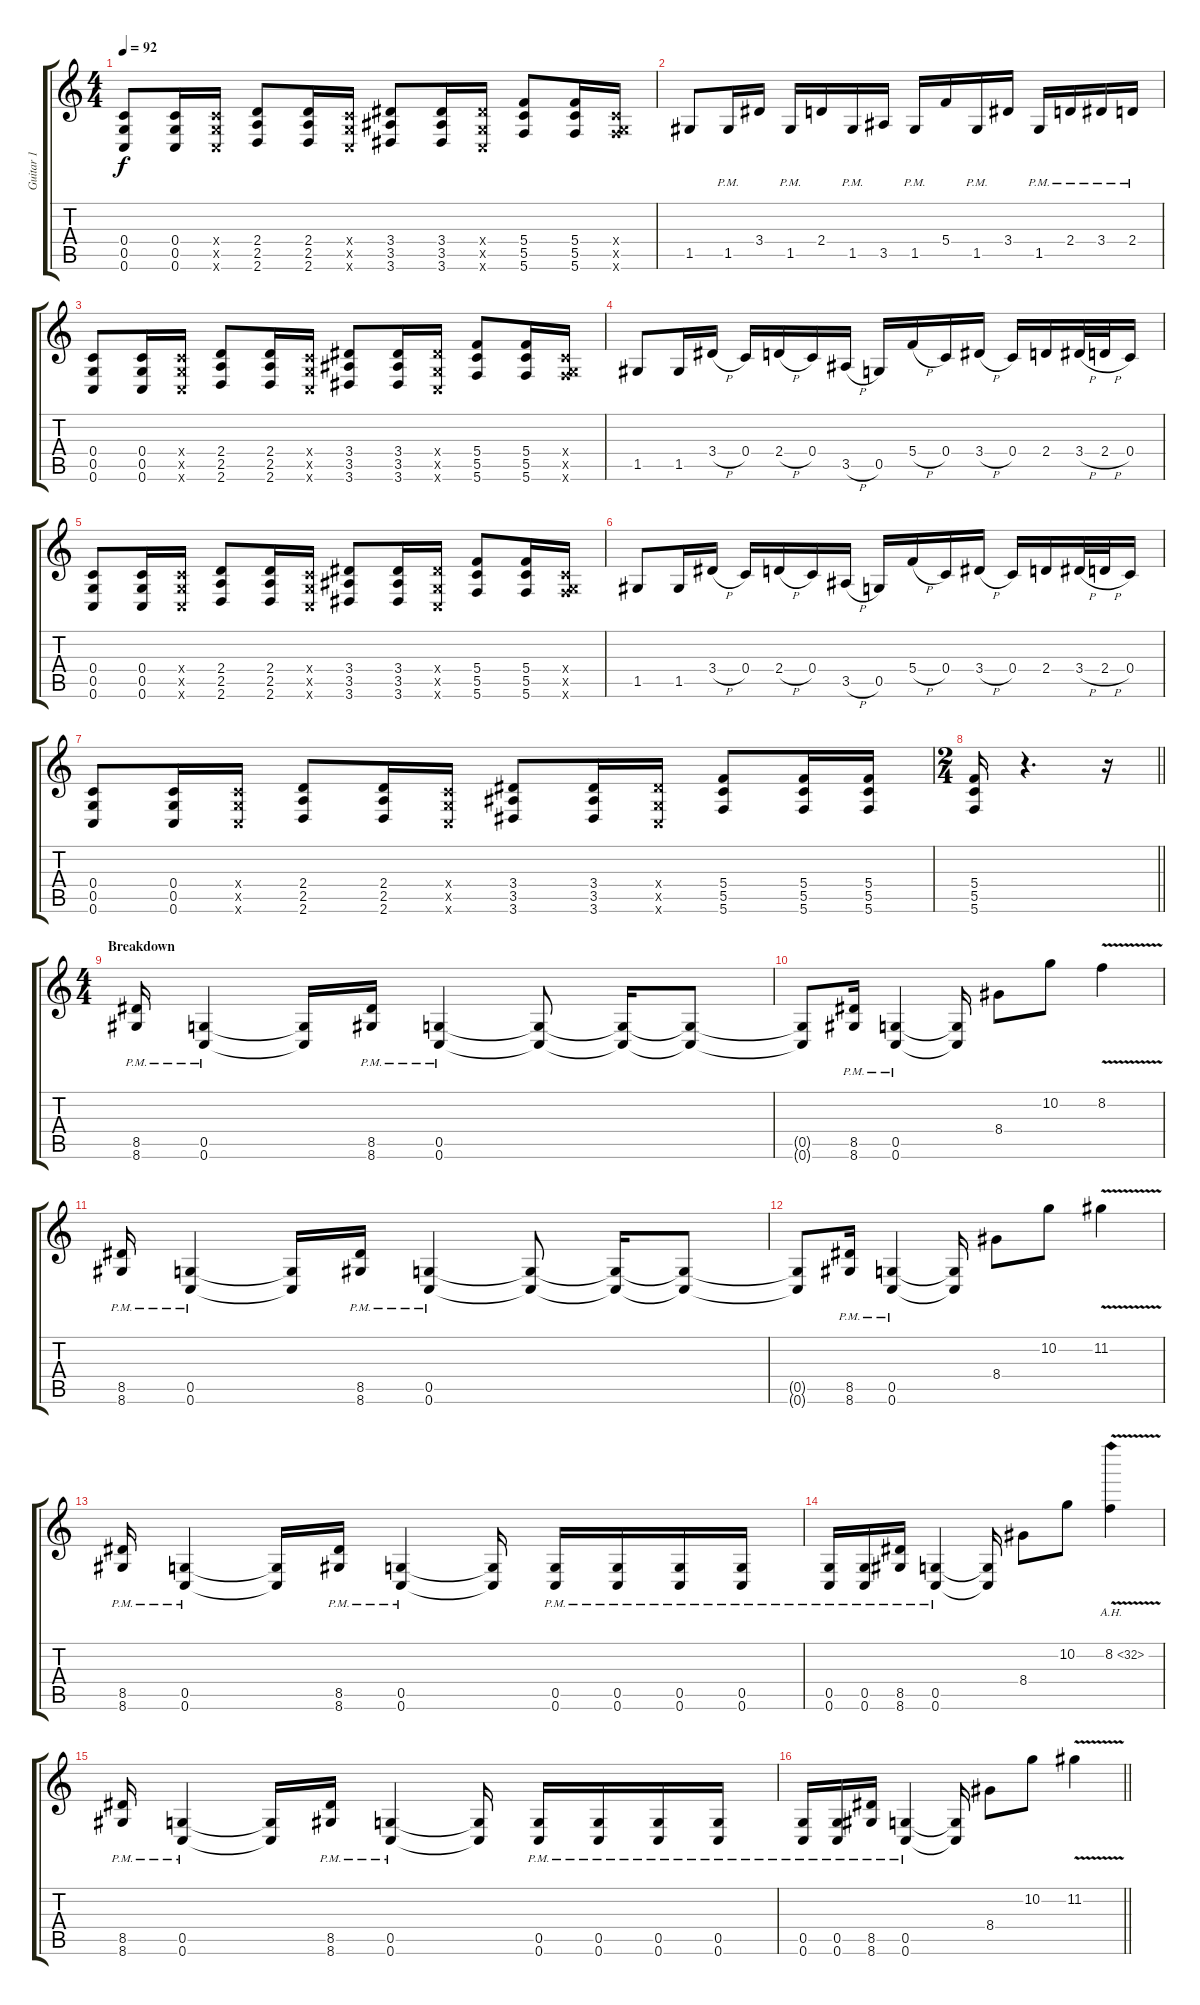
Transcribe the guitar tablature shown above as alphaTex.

\track ("Guitar 1" "Guitar 1") {instrument distortionguitar}
\staff {score tabs}
\tuning (D4 A3 F3 C3 G2 C2) {hide}
\ts (4 4)
\tempo 92
\clef g2
\ks c
(0.4 0.5 0.6).8{dy f} (0.4 0.5 0.6).16 (0.4{x} 0.5{x} 0.6{x}).16 (2.4 2.5 2.6).8 (2.4 2.5 2.6).16 (0.4{x} 0.5{x} 0.6{x}).16 (3.4 3.5 3.6).8 (3.4 3.5 3.6).16 (3.4{x} 0.5{x} 0.6{x}).16 (5.4 5.5 5.6).8 (5.4 5.5 5.6).16 (0.4{x} 0.5{x} 5.6{x}).16 |
1.5.8 1.5{pm}.16 3.4.16 1.5{pm}.16 2.4.16 1.5{pm}.16 3.5.16 1.5{pm}.16 5.4.16 1.5{pm}.16 3.4.16 1.5{pm}.16 2.4{pm}.16 3.4{pm}.16 2.4{pm}.16 |
(0.4 0.5 0.6).8 (0.4 0.5 0.6).16 (0.4{x} 0.5{x} 0.6{x}).16 (2.4 2.5 2.6).8 (2.4 2.5 2.6).16 (0.4{x} 0.5{x} 0.6{x}).16 (3.4 3.5 3.6).8 (3.4 3.5 3.6).16 (3.4{x} 0.5{x} 0.6{x}).16 (5.4 5.5 5.6).8 (5.4 5.5 5.6).16 (0.4{x} 0.5{x} 5.6{x}).16 |
1.5.8 1.5.16 3.4{h}.16 0.4.16 2.4{h}.16 0.4.16 3.5{h}.16 0.5.16 5.4{h}.16 0.4.16 3.4{h}.16 0.4.16 2.4.16 3.4{h}.32 2.4{h}.32 0.4.16 |
(0.4 0.5 0.6).8 (0.4 0.5 0.6).16 (0.4{x} 0.5{x} 0.6{x}).16 (2.4 2.5 2.6).8 (2.4 2.5 2.6).16 (0.4{x} 0.5{x} 0.6{x}).16 (3.4 3.5 3.6).8 (3.4 3.5 3.6).16 (3.4{x} 0.5{x} 0.6{x}).16 (5.4 5.5 5.6).8 (5.4 5.5 5.6).16 (0.4{x} 0.5{x} 5.6{x}).16 |
1.5.8 1.5.16 3.4{h}.16 0.4.16 2.4{h}.16 0.4.16 3.5{h}.16 0.5.16 5.4{h}.16 0.4.16 3.4{h}.16 0.4.16 2.4.16 3.4{h}.32 2.4{h}.32 0.4.16 |
(0.4 0.5 0.6).8 (0.4 0.5 0.6).16 (0.4{x} 0.5{x} 0.6{x}).16 (2.4 2.5 2.6).8 (2.4 2.5 2.6).16 (0.4{x} 0.5{x} 0.6{x}).16 (3.4 3.5 3.6).8 (3.4 3.5 3.6).16 (3.4{x} 0.5{x} 0.6{x}).16 (5.4 5.5 5.6).8 (5.4 5.5 5.6).16 (5.4 5.5 5.6).16 |
\ts (2 4)
\barLineRight lightlight
(5.4 5.5 5.6).16 r.4{d} r.16 |
\ts (4 4)
\section ("" "Breakdown")
(8.5{pm} 8.6{pm}).16 (0.5{pm} 0.6{pm}).4 (0.5{t} 0.6{t}).16 (8.5{pm} 8.6{pm}).16 (0.5{pm} 0.6{pm}).4 (0.5{t} 0.6{t}).8 (0.5{t} 0.6{t}).16 (0.5{t} 0.6{t}).8 |
(0.5{t} 0.6{t}).8 (8.5{pm} 8.6{pm}).16 (0.5{pm} 0.6{pm}).4 (0.5{t} 0.6{t}).16 8.4.8 10.2.8 8.2{v}.4 |
(8.5{pm} 8.6{pm}).16 (0.5{pm} 0.6{pm}).4 (0.5{t} 0.6{t}).16 (8.5{pm} 8.6{pm}).16 (0.5{pm} 0.6{pm}).4 (0.5{t} 0.6{t}).8 (0.5{t} 0.6{t}).16 (0.5{t} 0.6{t}).8 |
(0.5{t} 0.6{t}).8 (8.5{pm} 8.6{pm}).16 (0.5{pm} 0.6{pm}).4 (0.5{t} 0.6{t}).16 8.4.8 10.2.8 11.2{v}.4 |
(8.5{pm} 8.6{pm}).16 (0.5{pm} 0.6{pm}).4 (0.5{t} 0.6{t}).16 (8.5{pm} 8.6{pm}).16 (0.5{pm} 0.6{pm}).4 (0.5{t} 0.6{t}).16 (0.5{pm} 0.6{pm}).16 (0.5{pm} 0.6{pm}).16 (0.5{pm} 0.6{pm}).16 (0.5{pm} 0.6{pm}).16 |
(0.5{pm} 0.6{pm}).16 (0.5{pm} 0.6{pm}).16 (8.5{pm} 8.6{pm}).16 (0.5{pm} 0.6{pm}).4 (0.5{t} 0.6{t}).16 8.4.8 10.2.8 8.2{ah 24 v}.4 |
(8.5{pm} 8.6{pm}).16 (0.5{pm} 0.6{pm}).4 (0.5{t} 0.6{t}).16 (8.5{pm} 8.6{pm}).16 (0.5{pm} 0.6{pm}).4 (0.5{t} 0.6{t}).16 (0.5{pm} 0.6{pm}).16 (0.5{pm} 0.6{pm}).16 (0.5{pm} 0.6{pm}).16 (0.5{pm} 0.6{pm}).16 |
\barLineRight lightlight
(0.5{pm} 0.6{pm}).16 (0.5{pm} 0.6{pm}).16 (8.5{pm} 8.6{pm}).16 (0.5{pm} 0.6{pm}).4 (0.5{t} 0.6{t}).16 8.4.8 10.2.8 11.2{v}.4
